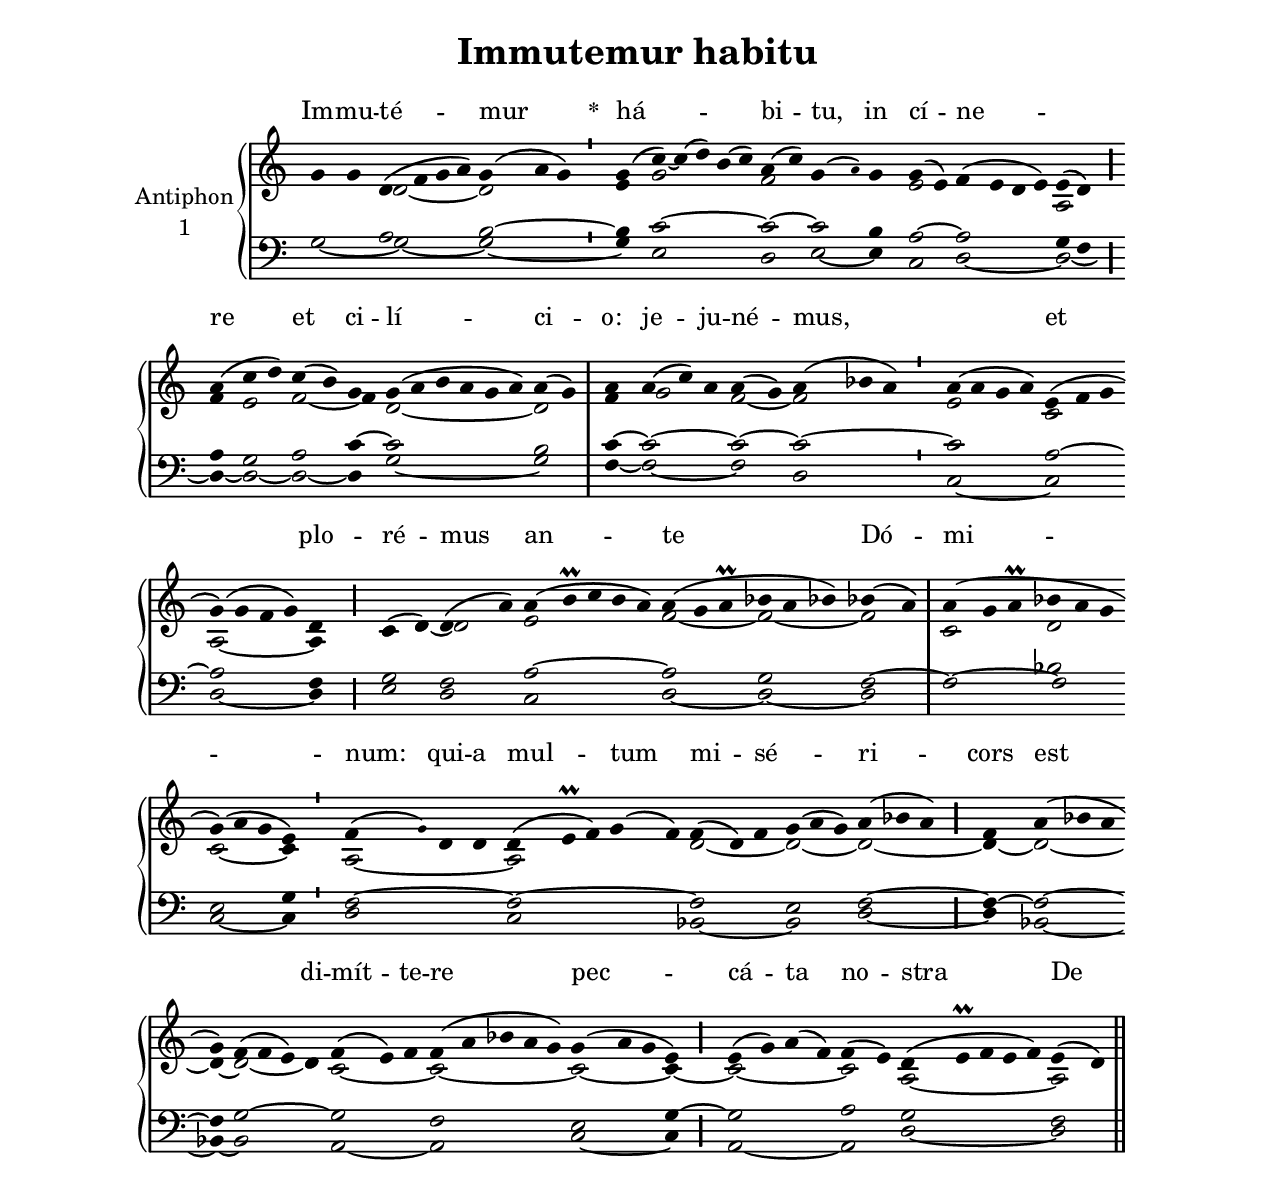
\version "2.18"
\include "gregorian.ly"
\include "noh2.ily"


%Page reference: page i.153
%(volume.page)

global = {
 \key d \dorian
 \cadenzaOn 
}

\header {
  title = \markup \center-column {"Immutemur habitu" \vspace #1 }
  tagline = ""
  composer = ""
}

\paper {
 #(include-special-characters)
  oddHeaderMarkup = \markup \fill-line {
    \line {}
    \center-column {
      \on-the-fly #first-page     " "
      \on-the-fly #not-first-page "Immutemur habitu"
    }
    \line { \on-the-fly #print-page-number-check-first \fromproperty #'page:page-number-string }
  }
  evenHeaderMarkup = \markup \fill-line {
    \line { \on-the-fly #print-page-number-check-first \fromproperty #'page:page-number-string }
    \center-column { "Immutemur habitu" }
    \line {}
  }
}

chantText = \lyricmode {
Im -- mu -- té -- mur 
\set stanza = " * " há -- _ bi -- tu, in cí -- ne -- _ re 
et ci -- lí -- ci -- o: 
je -- ju -- né -- mus, _ et plo -- ré -- mus 
an -- te Dó -- mi -- num: 
qui -- a mul -- tum mi -- sé -- _ ri -- cors est _ 
di -- mít -- te -- re pec -- cá -- ta no -- stra 
De -- _ us no -- ster. }

chantMusic = {
\tieDown   g'4 g'4 d'4 ( f'4 g'4 a'4) g'4 ( a'4 g'4) \divisioMinima
 g'4 ( c''4) ~ c''4 ( d''4) b'4 ( c''4) a'4 ( c''4) g'4 ( \once \tweak #'font-size #-4 a' ) g'4 g'4 ( e'4) f'4 ( e'4 d'4 e'4) e'4 ( d'4) \divisioMaior \forceBreak

 a'4 ( c''4 d''4) c''4 ( b'4) g'4 g'4 ( a'4 b'4 a'4 g'4 a'4) a'4 ( g'4) \divisioMaxima
 a'4 a'4 ( c''4) a'4  a'4 ( g'4) a'4 ( bes'4 a'4) \divisioMinima
 a'4 ( a'4 g'4 a'4) e'4 ( f'4 g'4 \forceBreak
) g'4 ( g'4 f'4 g'4) d'4 \divisioMaior
 c'4 ( d'4) d'4 ( a'4) a'4 ( b'\prall c''4 b'4 a'4)  a'4 ( g'4 a'\prall bes'4 a'4 bes'4) bes'4 ( a'4) \divisioMaxima
  a'4 ( g'4 a'\prall bes'4 a'4 g'4 \forceBreak
) g'4 ( a'4 g'4 e'4) \divisioMinima
 f'4 ( \once \tweak #'font-size #-4 g' ) d'4 d'4 d'4 ( e'\prall f'4) g'4 ( f'4) f'4 ( d'4) f'4  g'4 ( a'4 g'4) a'4 ( bes'4 a'4) \divisioMaior
 f'4  a'4 ( bes'4 a'4 \forceBreak
) g'4 f'4 ( f'4 e'4) d'4 f'4 ( e'4) f'4  f'4 ( a'4 bes'4 a'4 g'4) g'4 ( a'4 g'4 e'4) \divisioMaior
 e'4 ( g'4) a'4 ( f'4) f'4 ( e'4) d'4 ( e'\prall f'4 e'4 f'4) e'4 ( d'4) \finalis

}

altoMusic = {
r2 d'2*4/2 ~ d'2*3/2 \divisioMinima
e'4 g'2*5/2 f'2 r2*3/2 e'2 r2*4/2 a2 \divisioMaior
f'4 e'2 f'2 ~ f'4 d'2*6/2 ~ d'2 \divisioMaxima
f'4 g'2*3/2 f'2 ~ f'2*3/2 \divisioMinima
e'2*4/2 c'2*3/2 a2*4/2 ~ a4 \divisioMaior
c'4 d'4 ~ d'2 e'2*5/2 f'2*3/2 ~ f'2*3/2 ~ f'2 c'2*3/2 d'2*3/2 c'2*3/2 ~ c'4 \divisioMinima
a2*4/2 ~ a2*5/2 d'2*3/2 ~ d'2*3/2 ~ d'2*3/2 ~ \divisioMaior
d'4 ~ d'2*3/2 ~ d'4 ~ d'2*3/2 ~ d'4 c'2*3/2 ~ c'2*5/2 ~ c'2*3/2 ~ c'4 ~ \divisioMaior
c'2*4/2 ~ c'2 a2*5/2 ~ a2 \finalis
}

tenorMusic = {
r2 a2*4/2 b2*3/2 ~ \divisioMinima
b4 c'2*5/2 ~ c'2 ~ c'2 b4 a2 ~ a2*4/2 g4 f4 \divisioMaior
a4 g2 a2 c'4 ~ c'2*6/2 b2 \divisioMaxima
c'4 ~ c'2*3/2 ~ c'2 ~ c'2*3/2 ~ \divisioMinima
c'2*4/2 a2*3/2 ~ a2*4/2 f4 \divisioMaior
g2 f2 a2*5/2 ~ a2*3/2 g2*3/2 f2 ~ f2*3/2 ~ f2*3/2 e2*3/2 g4 \divisioMinima
f2*4/2 ~ f2*5/2 ~ f2*3/2 e2*3/2 f2*3/2 ~ \divisioMaior
f4 ~ f2*3/2 ~ f4 g2*4/2 ~ g2*3/2 f2*5/2 e2*3/2 g4 ~ \divisioMaior
g2*4/2 a2 g2*5/2 f2 \finalis
}

bassMusic = {
g2 ~ g2*4/2 ~ g2*3/2 ~ \divisioMinima
g4 e2*5/2 d2 e2 ~ e4 c2 d2*4/2 ~ d2 ~ \divisioMaior
d4 ~ d2 ~ d2 ~ d4 g2*6/2 ~ g2 \divisioMaxima
f4 ~ f2*3/2 ~ f2 d2*3/2 \divisioMinima
c2*4/2 ~ c2*3/2 d2*4/2 ~ d4 \divisioMaior
e2 d2 c2*5/2 d2*3/2 ~ d2*3/2 ~ d2 r2*3/2 bes2*3/2 c2*3/2 ~ c4 \divisioMinima
d2*4/2 c2*5/2 bes,2*3/2 ~ bes,2*3/2 d2*3/2 ~ \divisioMaior
d4 bes,2*3/2 ~ bes,4 ~ bes,2*4/2 a,2*3/2 ~ a,2*5/2 c2*3/2 ~ c4 \divisioMaior
a,2*4/2 ~ a,2 d2*5/2 ~ d2 \finalis
}

voiceLines = {
\voiceLineStyle


}

\score{
  <<
    \new GrandStaff <<
      \set GrandStaff.autoBeaming = ##f
      \set GrandStaff.instrumentName = \markup \center-column {
        "Antiphon"
        "1"
      }
      \new Staff = up <<
        \new Voice = "chant" {
          \voiceOne \global \chantMusic
        }
        \new Voice {
          \voiceTwo \global \altoMusic
        }
      >>

      \new Staff = down <<
        \clef bass
        \new Voice {
          \voiceOne \global \tenorMusic
        }
        \new Voice {
          \voiceTwo \global \bassMusic
        }
	\new Voice {
        \voiceThree \global \voiceLines
        }
      >>
    >>
    \new Lyrics \lyricsto chant {
      \chantText
    }
  >>
  \layout{
  }
  \midi{
    \tempo 4 = 125
  }
}
